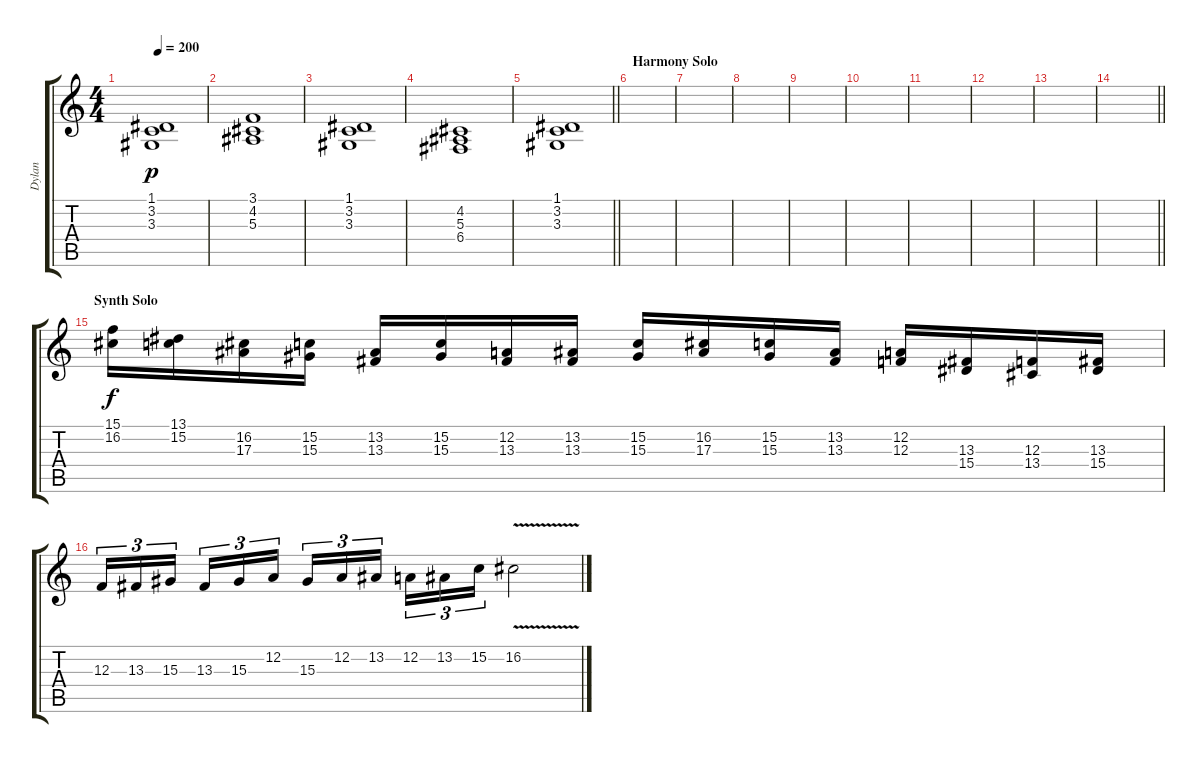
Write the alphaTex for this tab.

\track ("Dylan" "Dylan") {instrument lead1square}
\staff {score tabs}
\tuning (D4 A3 F3 C3 G2 D2) {hide}
\ts (4 4)
\tempo 200
\clef g2
\ks c
(1.1 3.2 3.3).1{dy p} |
(3.1 4.2 5.3).1 |
(1.1 3.2 3.3).1{volume 16} |
(4.2 5.3 6.4).1 |
\barLineRight lightlight
(1.1 3.2 3.3).1 |
\section ("" "Harmony Solo")
|
|
|
|
|
|
|
|
\barLineRight lightlight
|
\section ("" "Synth Solo")
(15.1 16.2).16{dy f} (13.1 15.2).16 (16.2 17.3).16 (15.2 15.3).16 (13.2 13.3).16 (15.2 15.3).16 (12.2 13.3).16 (13.2 13.3).16 (15.2 15.3).16 (16.2 17.3).16 (15.2 15.3).16 (13.2 13.3).16 (12.2 12.3).16 (13.3 15.4).16 (12.3 13.4).16 (13.3 15.4).16 |
12.3.16{tu (3 2)} 13.3.16{tu (3 2)} 15.3.16{tu (3 2) beam splitsecondary} 13.3.16{tu (3 2)} 15.3.16{tu (3 2)} 12.2.16{tu (3 2)} 15.3.16{tu (3 2)} 12.2.16{tu (3 2)} 13.2.16{tu (3 2) beam splitsecondary} 12.2.16{tu (3 2)} 13.2.16{tu (3 2)} 15.2.16{tu (3 2)} 16.2{v}.2
